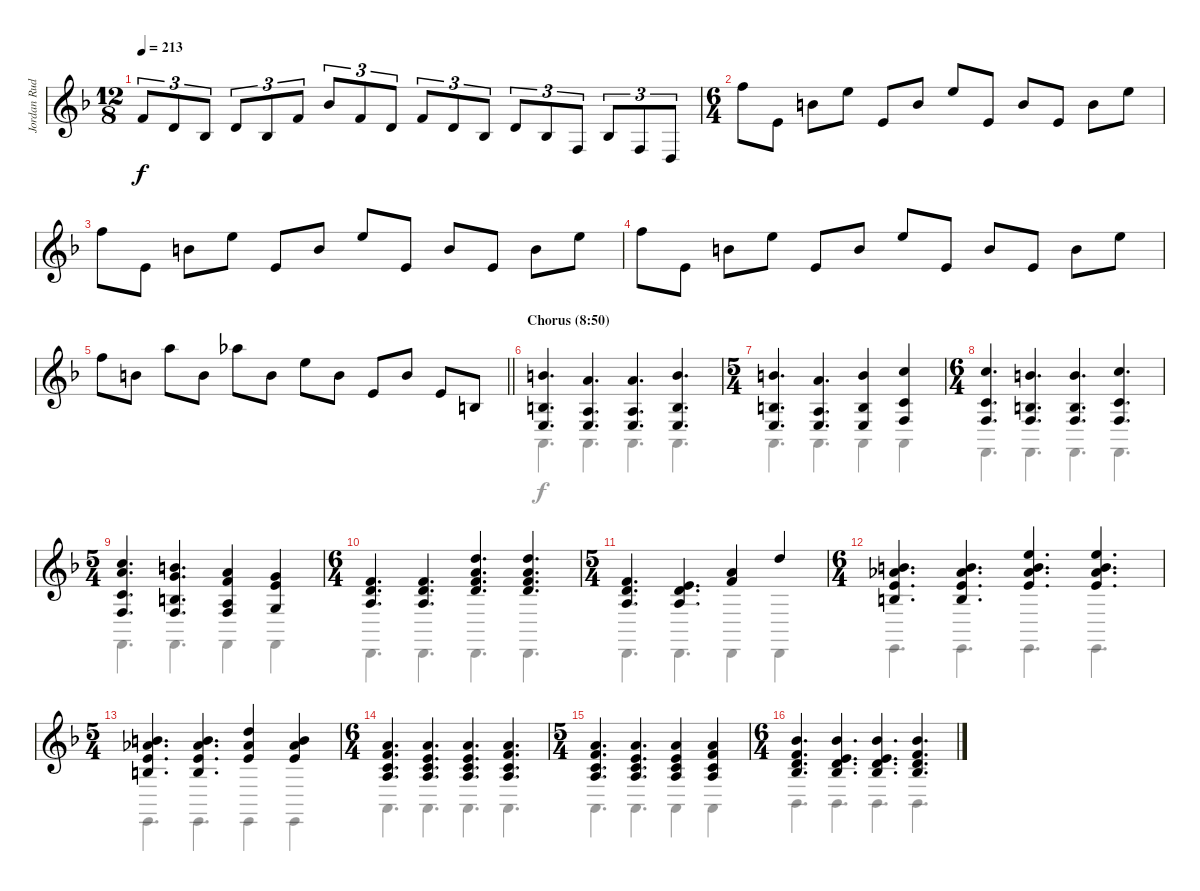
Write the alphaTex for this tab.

\track ("Jordan Rudess Keys Lead" "Jordan Rud") {instrument acousticgrandpiano}
\staff {score}
\tuning (E4 B3 G3 D3 A2 E2 B1) {hide}
\voice
\ts (12 8)
\tempo 213
\clef g2
\ks dminor
1.1.8{tu (3 2) dy f} 3.2.8{tu (3 2)} 3.3.8{tu (3 2)} 3.2.8{tu (3 2)} 3.3.8{tu (3 2)} 1.1.8{tu (3 2)} 6.1.8{tu (3 2)} 1.1.8{tu (3 2)} 3.2.8{tu (3 2)} 1.1.8{tu (3 2)} 3.2.8{tu (3 2)} 3.3.8{tu (3 2)} 3.2.8{tu (3 2)} 3.3.8{tu (3 2)} 3.4.8{tu (3 2)} 3.3.8{tu (3 2)} 3.4.8{tu (3 2)} 0.4.8{tu (3 2)} |
\ts (6 4)
13.1.8 0.1.8 7.1.8 12.1.8 0.1.8 7.1.8 12.1.8 0.1.8 7.1.8 0.1.8 7.1.8 12.1.8 |
13.1.8 0.1.8 7.1.8 12.1.8 0.1.8 7.1.8 12.1.8 0.1.8 7.1.8 0.1.8 7.1.8 12.1.8 |
13.1.8 0.1.8 7.1.8 12.1.8 0.1.8 7.1.8 12.1.8 0.1.8 7.1.8 0.1.8 7.1.8 12.1.8 |
\barLineRight lightlight
13.1.8 7.1.8 17.1.8 7.1.8 16.1.8 7.1.8 12.1.8 7.1.8 0.1.8 7.1.8 0.1.8 4.3.8 |
\section ("" "Chorus (8:50)")
(7.1 4.3 2.4).4{d instrument acousticgrandpiano} (5.1 2.3 2.4).4{d} (5.1 2.3 2.4).4{d} (7.1 4.3 2.4).4{d} |
\ts (5 4)
(7.1 4.3 2.4).4{d} (5.1 2.3 2.4).4{d} (7.1 4.3 2.4).4 (8.1 1.2 3.4).4 |
\ts (6 4)
(8.1 1.2 3.4).4{d} (7.1 4.3 3.4).4{d} (7.1 4.3 3.4).4{d} (8.1 1.2 3.4).4{d} |
\ts (5 4)
(8.1 10.2 5.3 3.4).4{d} (7.1 8.2 4.3 3.4).4{d} (5.1 6.2 2.3 3.4).4 (3.1 5.2 0.3).4 |
\ts (6 4)
(1.1 3.2 2.3).4{d} (1.1 3.2 2.3).4{d} (5.1 15.2 7.3 15.4).4{d} (5.1 3.2 19.3 15.4).4{d} |
\ts (5 4)
(1.1 3.2 2.3).4{d} (0.1 3.2 2.3).4{d} (5.1 6.2).4 10.1.4 |
\ts (6 4)
(7.1 5.2 4.3 18.4).4{d} (0.1 9.2 4.3 21.4).4{d} (12.1 12.2 13.3 14.4).4{d} (0.1 9.2 16.3 26.4).4{d} |
\ts (5 4)
(7.1 5.2 4.3 18.4).4{d} (0.1 9.2 4.3 21.4).4{d} (10.1 5.2 13.3).4 (7.1 5.2 13.3).4 |
\ts (6 4)
(10.2 5.3 7.4 20.5).4{d} (5.1 5.2 5.3 7.4).4{d} (5.1 5.2 5.3 7.4).4{d} (5.1 6.2 5.3 7.4).4{d} |
\ts (5 4)
(1.1 1.2 2.3 19.4).4{d} (0.1 1.2 2.3 19.4).4{d} (0.1 1.2 2.3 19.4).4 (1.1 1.2 2.3 19.4).4 |
\ts (6 4)
(6.1 6.2 7.3 8.4).4{d} (6.1 5.2 7.3 8.4).4{d} (6.1 5.2 7.3 8.4).4{d} (6.1 6.2 7.3 8.4).4{d}
\voice
\clef g2
\ottava regular
\simile none
\ks dminor
|
|
|
|
\barLineRight lightlight
|
0.5.4{d} 0.5.4{d} 0.5.4{d} 0.5.4{d} |
0.5.4{d} 0.5.4{d} 0.5.4 0.5.4 |
1.6.4{d} 1.6.4{d} 1.6.4{d} 1.6.4{d} |
1.6.4{d} 1.6.4{d} 1.6.4 1.6.4 |
3.7.4{d} 3.7.4{d} 3.7.4{d} 3.7.4{d} |
3.7.4{d} 3.7.4{d} 3.7.4 3.7.4 |
0.6.4{d} 0.6.4{d} 0.6.4{d} 0.6.4{d} |
0.6.4{d} 0.6.4{d} 0.6.4 0.6.4 |
0.5.4{d} 0.5.4{d} 0.5.4{d} 0.5.4{d} |
0.5.4{d} 0.5.4{d} 0.5.4 0.5.4 |
1.5.4{d} 1.5.4{d} 1.5.4{d} 1.5.4{d}
